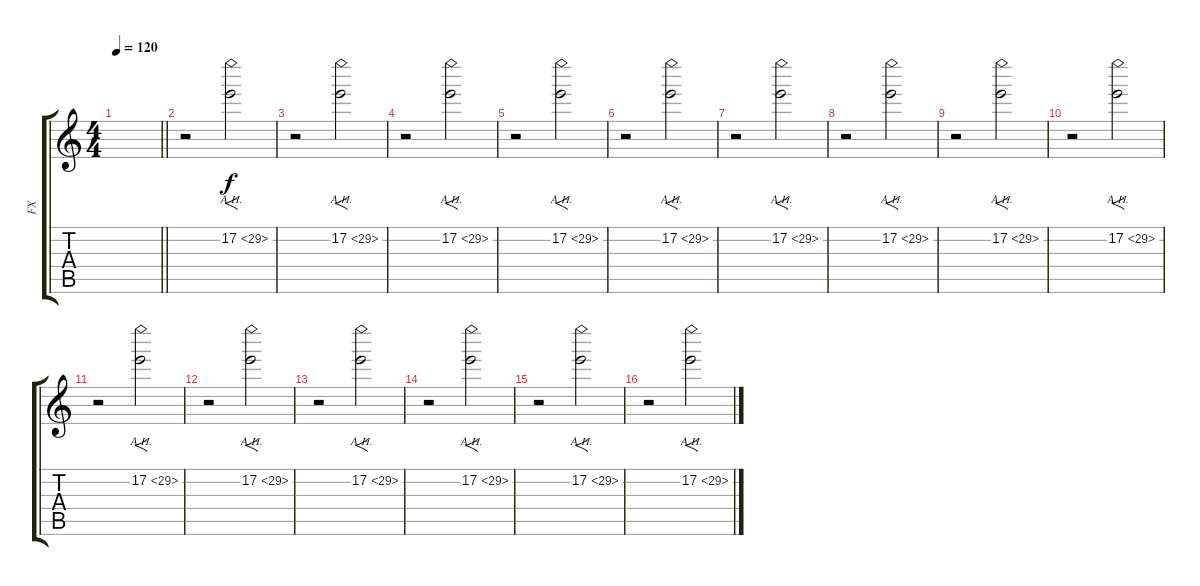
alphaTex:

\track ("FX" "FX") {instrument overdrivenguitar}
\staff {score tabs}
\tuning (E4 B3 G3 D3 A2 E2) {hide}
\ts (4 4)
\tempo 120
\clef g2
\barLineRight lightlight
\ks c
|
r.2 17.2{ah 12}.2{f} |
r.2 17.2{ah 12}.2{f} |
r.2 17.2{ah 12}.2{f} |
r.2 17.2{ah 12}.2{f} |
r.2 17.2{ah 12}.2{f} |
r.2 17.2{ah 12}.2{f} |
r.2 17.2{ah 12}.2{f} |
r.2 17.2{ah 12}.2{f} |
r.2 17.2{ah 12}.2{f} |
r.2 17.2{ah 12}.2{f} |
r.2 17.2{ah 12}.2{f} |
r.2 17.2{ah 12}.2{f} |
r.2 17.2{ah 12}.2{f} |
r.2 17.2{ah 12}.2{f} |
r.2 17.2{ah 12}.2{f}
